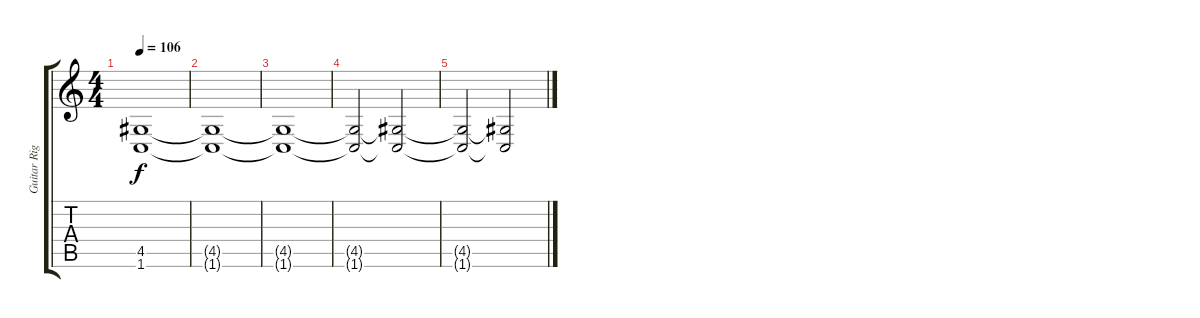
\track ("Guitar Right" "Guitar Rig") {instrument distortionguitar}
\staff {score tabs}
\tuning (B3 G3 D3 A2 E2 B1) {hide}
\ts (4 4)
\tempo 106
\clef g2
\ks c
(4.5 1.6).1{dy f} |
(4.5{t} 1.6{t}).1 |
(4.5{t} 1.6{t}).1 |
(4.5{t} 1.6{t}).2{volume 13} (4.5{t} 1.6{t}).2{volume 11} |
(4.5{t} 1.6{t}).2{volume 9} (4.5{t} 1.6{t}).2{volume 7}
